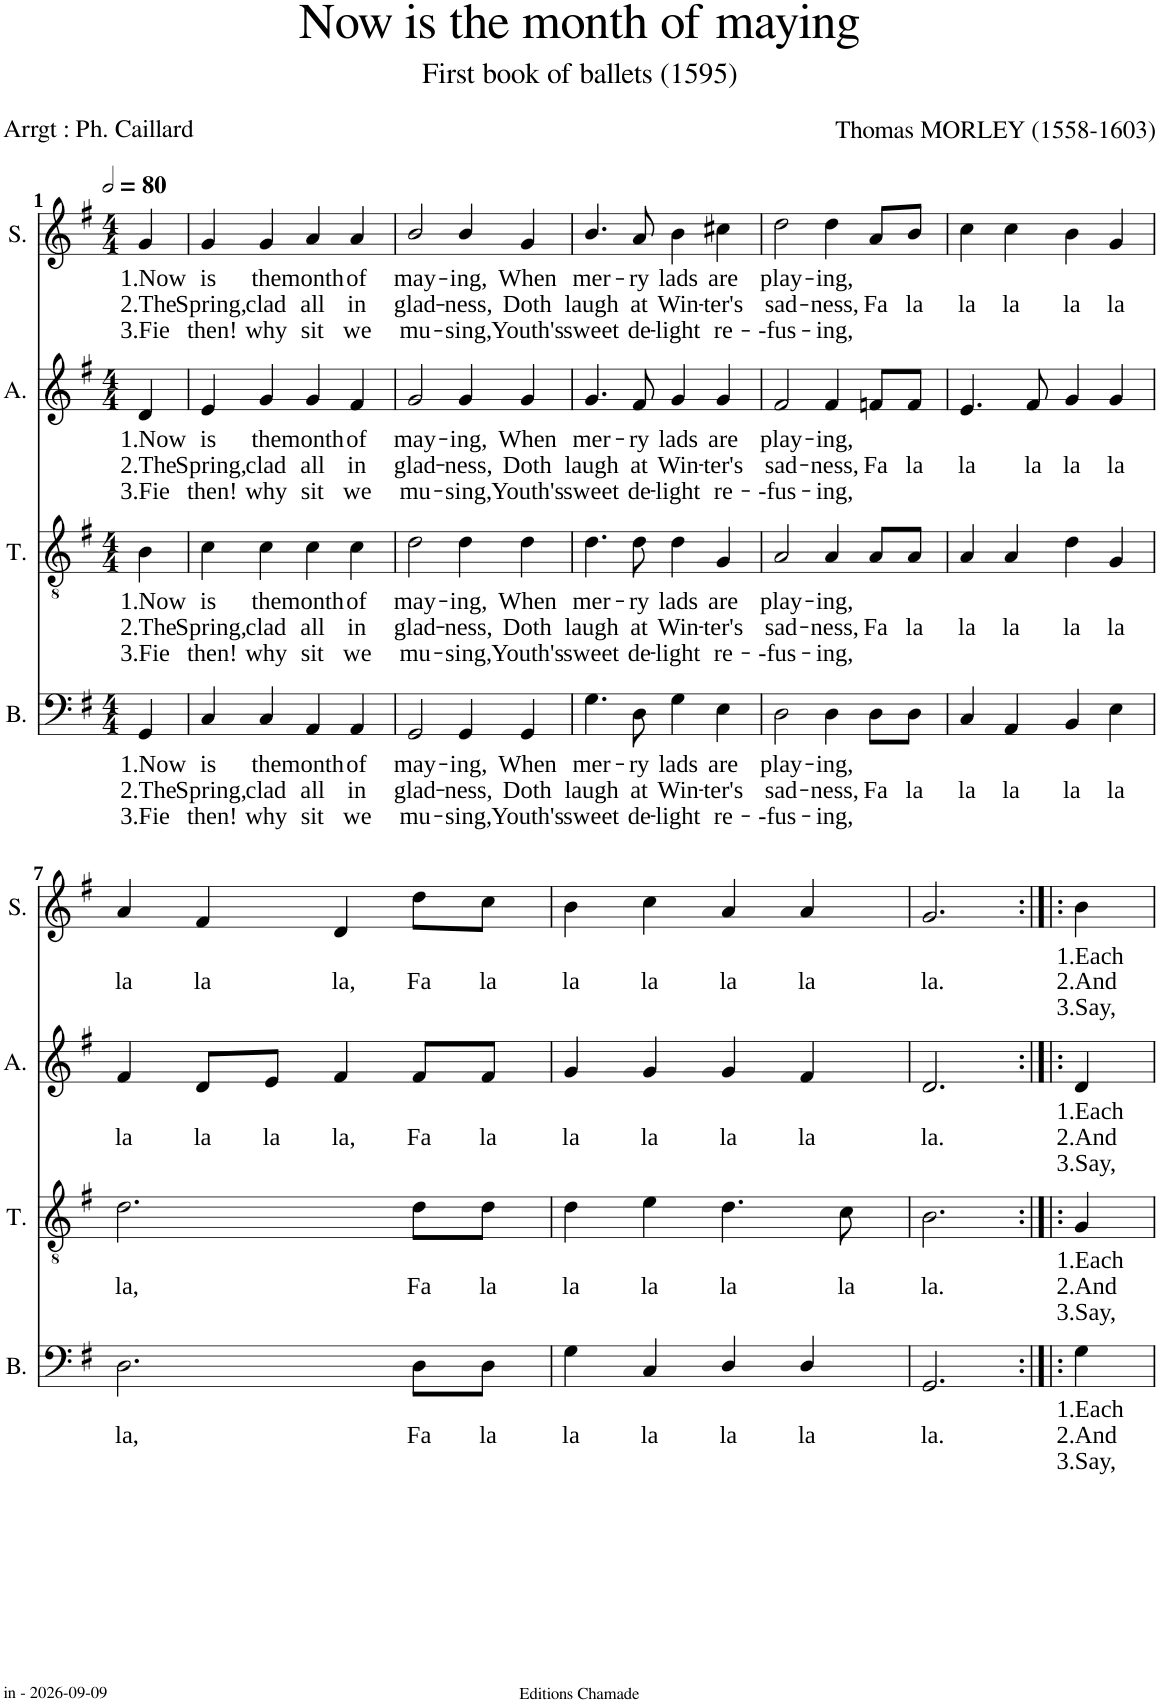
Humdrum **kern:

**kern	**text	**text	**text	**kern	**text	**text	**text	**kern	**text	**text	**text	**kern	**text	**text	**text
*part4	*part4	*part4	*part4	*part3	*part3	*part3	*part3	*part2	*part2	*part2	*part2	*part1	*part1	*part1	*part1
*staff4	*staff4	*staff4	*staff4	*staff3	*staff3	*staff3	*staff3	*staff2	*staff2	*staff2	*staff2	*staff1	*staff1	*staff1	*staff1
*I"B.	*	*	*	*I"T.	*	*	*	*I"A.	*	*	*	*I"S.	*	*	*
*I'B.	*	*	*	*I'T.	*	*	*	*I'A.	*	*	*	*I'S.	*	*	*
*clefF4	*	*	*	*clefGv2	*	*	*	*clefG2	*	*	*	*clefG2	*	*	*
*k[f#]	*	*	*	*k[f#]	*	*	*	*k[f#]	*	*	*	*k[f#]	*	*	*
*M4/4	*	*	*	*M4/4	*	*	*	*M4/4	*	*	*	*M4/4	*	*	*
*MM160	*	*	*	*MM160	*	*	*	*MM160	*	*	*	*MM160	*	*	*
=1	=1	=1	=1	=1	=1	=1	=1	=1	=1	=1	=1	=1	=1	=1	=1
!	!LO:LY:b	!LO:LY:b	!LO:LY:b	!	!LO:LY:b	!LO:LY:b	!LO:LY:b	!	!LO:LY:b	!LO:LY:b	!LO:LY:b	!	!LO:LY:b	!LO:LY:b	!LO:LY:b
4GG/	1.Now	2.The	3.Fie	4B\	1.Now	2.The	3.Fie	4d/	1.Now	2.The	3.Fie	4g/	1.Now	2.The	3.Fie
=2	=2	=2	=2	=2	=2	=2	=2	=2	=2	=2	=2	=2	=2	=2	=2
!	!LO:LY:b	!LO:LY:b	!LO:LY:b	!	!LO:LY:b	!LO:LY:b	!LO:LY:b	!	!LO:LY:b	!LO:LY:b	!LO:LY:b	!	!LO:LY:b	!LO:LY:b	!LO:LY:b
4C/	is	Spring,	then!	4c\	is	Spring,	then!	4e/	is	Spring,	then!	4g/	is	Spring,	then!
!	!LO:LY:b	!LO:LY:b	!LO:LY:b	!	!LO:LY:b	!LO:LY:b	!LO:LY:b	!	!LO:LY:b	!LO:LY:b	!LO:LY:b	!	!LO:LY:b	!LO:LY:b	!LO:LY:b
4C/	the	clad	why	4c\	the	clad	why	4g/	the	clad	why	4g/	the	clad	why
!	!LO:LY:b	!LO:LY:b	!LO:LY:b	!	!LO:LY:b	!LO:LY:b	!LO:LY:b	!	!LO:LY:b	!LO:LY:b	!LO:LY:b	!	!LO:LY:b	!LO:LY:b	!LO:LY:b
4AA/	month	all	sit	4c\	month	all	sit	4g/	month	all	sit	4a/	month	all	sit
!	!LO:LY:b	!LO:LY:b	!LO:LY:b	!	!LO:LY:b	!LO:LY:b	!LO:LY:b	!	!LO:LY:b	!LO:LY:b	!LO:LY:b	!	!LO:LY:b	!LO:LY:b	!LO:LY:b
4AA/	of	in	we	4c\	of	in	we	4f#/	of	in	we	4a/	of	in	we
=3	=3	=3	=3	=3	=3	=3	=3	=3	=3	=3	=3	=3	=3	=3	=3
!	!LO:LY:b	!LO:LY:b	!LO:LY:b	!	!LO:LY:b	!LO:LY:b	!LO:LY:b	!	!LO:LY:b	!LO:LY:b	!LO:LY:b	!	!LO:LY:b	!LO:LY:b	!LO:LY:b
2GG/	may-	-glad-	-mu-	2d\	may-	-glad-	-mu-	2g/	may-	-glad-	-mu-	2b/	may-	-glad-	-mu-
!	!LO:LY:b	!LO:LY:b	!LO:LY:b	!	!LO:LY:b	!LO:LY:b	!LO:LY:b	!	!LO:LY:b	!LO:LY:b	!LO:LY:b	!	!LO:LY:b	!LO:LY:b	!LO:LY:b
4GG/	-ing,	ness,	sing,	4d\	-ing,	ness,	sing,	4g/	-ing,	ness,	sing,	4b/	-ing,	ness,	sing,
!	!LO:LY:b	!LO:LY:b	!LO:LY:b	!	!LO:LY:b	!LO:LY:b	!LO:LY:b	!	!LO:LY:b	!LO:LY:b	!LO:LY:b	!	!LO:LY:b	!LO:LY:b	!LO:LY:b
4GG/	When	Doth	Youth's	4d\	When	Doth	Youth's	4g/	When	Doth	Youth's	4g/	When	Doth	Youth's
=4	=4	=4	=4	=4	=4	=4	=4	=4	=4	=4	=4	=4	=4	=4	=4
!	!LO:LY:b	!LO:LY:b	!LO:LY:b	!	!LO:LY:b	!LO:LY:b	!LO:LY:b	!	!LO:LY:b	!LO:LY:b	!LO:LY:b	!	!LO:LY:b	!LO:LY:b	!LO:LY:b
4.G\	mer-	-laugh	sweet	4.d\	mer-	-laugh	sweet	4.g/	mer-	-laugh	sweet	4.b/	mer-	-laugh	sweet
!	!LO:LY:b	!LO:LY:b	!LO:LY:b	!	!LO:LY:b	!LO:LY:b	!LO:LY:b	!	!LO:LY:b	!LO:LY:b	!LO:LY:b	!	!LO:LY:b	!LO:LY:b	!LO:LY:b
8D\	ry	at	de-	8d\	ry	at	de-	8f#/	ry	at	de-	8a/	ry	at	de-
!	!LO:LY:b	!LO:LY:b	!LO:LY:b	!	!LO:LY:b	!LO:LY:b	!LO:LY:b	!	!LO:LY:b	!LO:LY:b	!LO:LY:b	!	!LO:LY:b	!LO:LY:b	!LO:LY:b
4G\	-lads	Win-	-light	4d\	-lads	Win-	-light	4g/	-lads	Win-	-light	4b\	-lads	Win-	-light
!	!LO:LY:b	!LO:LY:b	!LO:LY:b	!	!LO:LY:b	!LO:LY:b	!LO:LY:b	!	!LO:LY:b	!LO:LY:b	!LO:LY:b	!	!LO:LY:b	!LO:LY:b	!LO:LY:b
4E\	are	ter's	re-	4G/	are	ter's	re-	4g/	are	ter's	re-	4cc#X\	are	ter's	re-
=5	=5	=5	=5	=5	=5	=5	=5	=5	=5	=5	=5	=5	=5	=5	=5
!	!LO:LY:b	!LO:LY:b	!LO:LY:b	!	!LO:LY:b	!LO:LY:b	!LO:LY:b	!	!LO:LY:b	!LO:LY:b	!LO:LY:b	!	!LO:LY:b	!LO:LY:b	!LO:LY:b
2D\	-play-	-sad-	--fus-	2A/	-play-	-sad-	--fus-	2f#/	-play-	-sad-	--fus-	2dd\	-play-	-sad-	--fus-
!	!LO:LY:b	!LO:LY:b	!LO:LY:b	!	!LO:LY:b	!LO:LY:b	!LO:LY:b	!	!LO:LY:b	!LO:LY:b	!LO:LY:b	!	!LO:LY:b	!LO:LY:b	!LO:LY:b
4D\	-ing,	ness,	ing,	4A/	-ing,	ness,	ing,	4f#/	-ing,	ness,	ing,	4dd\	-ing,	ness,	ing,
!	!	!LO:LY:b	!	!	!	!LO:LY:b	!	!	!	!LO:LY:b	!	!	!	!LO:LY:b	!
8D\L	.	Fa	.	8A/L	.	Fa	.	8fn/L	.	Fa	.	8a/L	.	Fa	.
!	!	!LO:LY:b	!	!	!	!LO:LY:b	!	!	!	!LO:LY:b	!	!	!	!LO:LY:b	!
8D\J	.	la	.	8A/J	.	la	.	8f/J	.	la	.	8b/J	.	la	.
=6	=6	=6	=6	=6	=6	=6	=6	=6	=6	=6	=6	=6	=6	=6	=6
!	!	!LO:LY:b	!	!	!	!LO:LY:b	!	!	!	!LO:LY:b	!	!	!	!LO:LY:b	!
4C/	.	la	.	4A/	.	la	.	4.e/	.	la	.	4cc\	.	la	.
!	!	!LO:LY:b	!	!	!	!LO:LY:b	!	!	!	!	!	!	!	!LO:LY:b	!
4AA/	.	la	.	4A/	.	la	.	.	.	.	.	4cc\	.	la	.
!	!	!	!	!	!	!	!	!	!	!LO:LY:b	!	!	!	!	!
.	.	.	.	.	.	.	.	8f#/	.	la	.	.	.	.	.
!	!	!LO:LY:b	!	!	!	!LO:LY:b	!	!	!	!LO:LY:b	!	!	!	!LO:LY:b	!
4BB/	.	la	.	4d\	.	la	.	4g/	.	la	.	4b\	.	la	.
!	!	!LO:LY:b	!	!	!	!LO:LY:b	!	!	!	!LO:LY:b	!	!	!	!LO:LY:b	!
4E\	.	la	.	4G/	.	la	.	4g/	.	la	.	4g/	.	la	.
!!LO:LB:g=z
=7	=7	=7	=7	=7	=7	=7	=7	=7	=7	=7	=7	=7	=7	=7	=7
!	!	!LO:LY:b	!	!	!	!LO:LY:b	!	!	!	!LO:LY:b	!	!	!	!LO:LY:b	!
2.D\	.	la,	.	2.d\	.	la,	.	4f#/	.	la	.	4a/	.	la	.
!	!	!	!	!	!	!	!	!	!	!LO:LY:b	!	!	!	!LO:LY:b	!
.	.	.	.	.	.	.	.	8d/L	.	la	.	4f#/	.	la	.
!	!	!	!	!	!	!	!	!	!	!LO:LY:b	!	!	!	!	!
.	.	.	.	.	.	.	.	8e/J	.	la	.	.	.	.	.
!	!	!	!	!	!	!	!	!	!	!LO:LY:b	!	!	!	!LO:LY:b	!
.	.	.	.	.	.	.	.	4f#/	.	la,	.	4d/	.	la,	.
!	!	!LO:LY:b	!	!	!	!LO:LY:b	!	!	!	!LO:LY:b	!	!	!	!LO:LY:b	!
8D\L	.	Fa	.	8d\L	.	Fa	.	8f#/L	.	Fa	.	8dd\L	.	Fa	.
!	!	!LO:LY:b	!	!	!	!LO:LY:b	!	!	!	!LO:LY:b	!	!	!	!LO:LY:b	!
8D\J	.	la	.	8d\J	.	la	.	8f#/J	.	la	.	8cc\J	.	la	.
=8	=8	=8	=8	=8	=8	=8	=8	=8	=8	=8	=8	=8	=8	=8	=8
!	!	!LO:LY:b	!	!	!	!LO:LY:b	!	!	!	!LO:LY:b	!	!	!	!LO:LY:b	!
4G\	.	la	.	4d\	.	la	.	4g/	.	la	.	4b\	.	la	.
!	!	!LO:LY:b	!	!	!	!LO:LY:b	!	!	!	!LO:LY:b	!	!	!	!LO:LY:b	!
4C/	.	la	.	4e\	.	la	.	4g/	.	la	.	4cc\	.	la	.
!	!	!LO:LY:b	!	!	!	!LO:LY:b	!	!	!	!LO:LY:b	!	!	!	!LO:LY:b	!
4D/	.	la	.	4.d\	.	la	.	4g/	.	la	.	4a/	.	la	.
!	!	!LO:LY:b	!	!	!	!	!	!	!	!LO:LY:b	!	!	!	!LO:LY:b	!
4D/	.	la	.	.	.	.	.	4f#/	.	la	.	4a/	.	la	.
!	!	!	!	!	!	!LO:LY:b	!	!	!	!	!	!	!	!	!
.	.	.	.	8c\	.	la	.	.	.	.	.	.	.	.	.
=9	=9	=9	=9	=9	=9	=9	=9	=9	=9	=9	=9	=9	=9	=9	=9
!	!	!LO:LY:b	!	!	!	!LO:LY:b	!	!	!	!LO:LY:b	!	!	!	!LO:LY:b	!
2.GG/	.	la.	.	2.B\	.	la.	.	2.d/	.	la.	.	2.g/	.	la.	.
!	!LO:LY:b	!LO:LY:b	!LO:LY:b	!	!LO:LY:b	!LO:LY:b	!LO:LY:b	!	!LO:LY:b	!LO:LY:b	!LO:LY:b	!	!LO:LY:b	!LO:LY:b	!LO:LY:b
4G\	1.Each	2.And	3.Say,	4G/	1.Each	2.And	3.Say,	4d/	1.Each	2.And	3.Say,	4b\	1.Each	2.And	3.Say,
=	=	=	=	=	=	=	=	=	=	=	=	=	=	=	=
*-	*-	*-	*-	*-	*-	*-	*-	*-	*-	*-	*-	*-	*-	*-	*-
